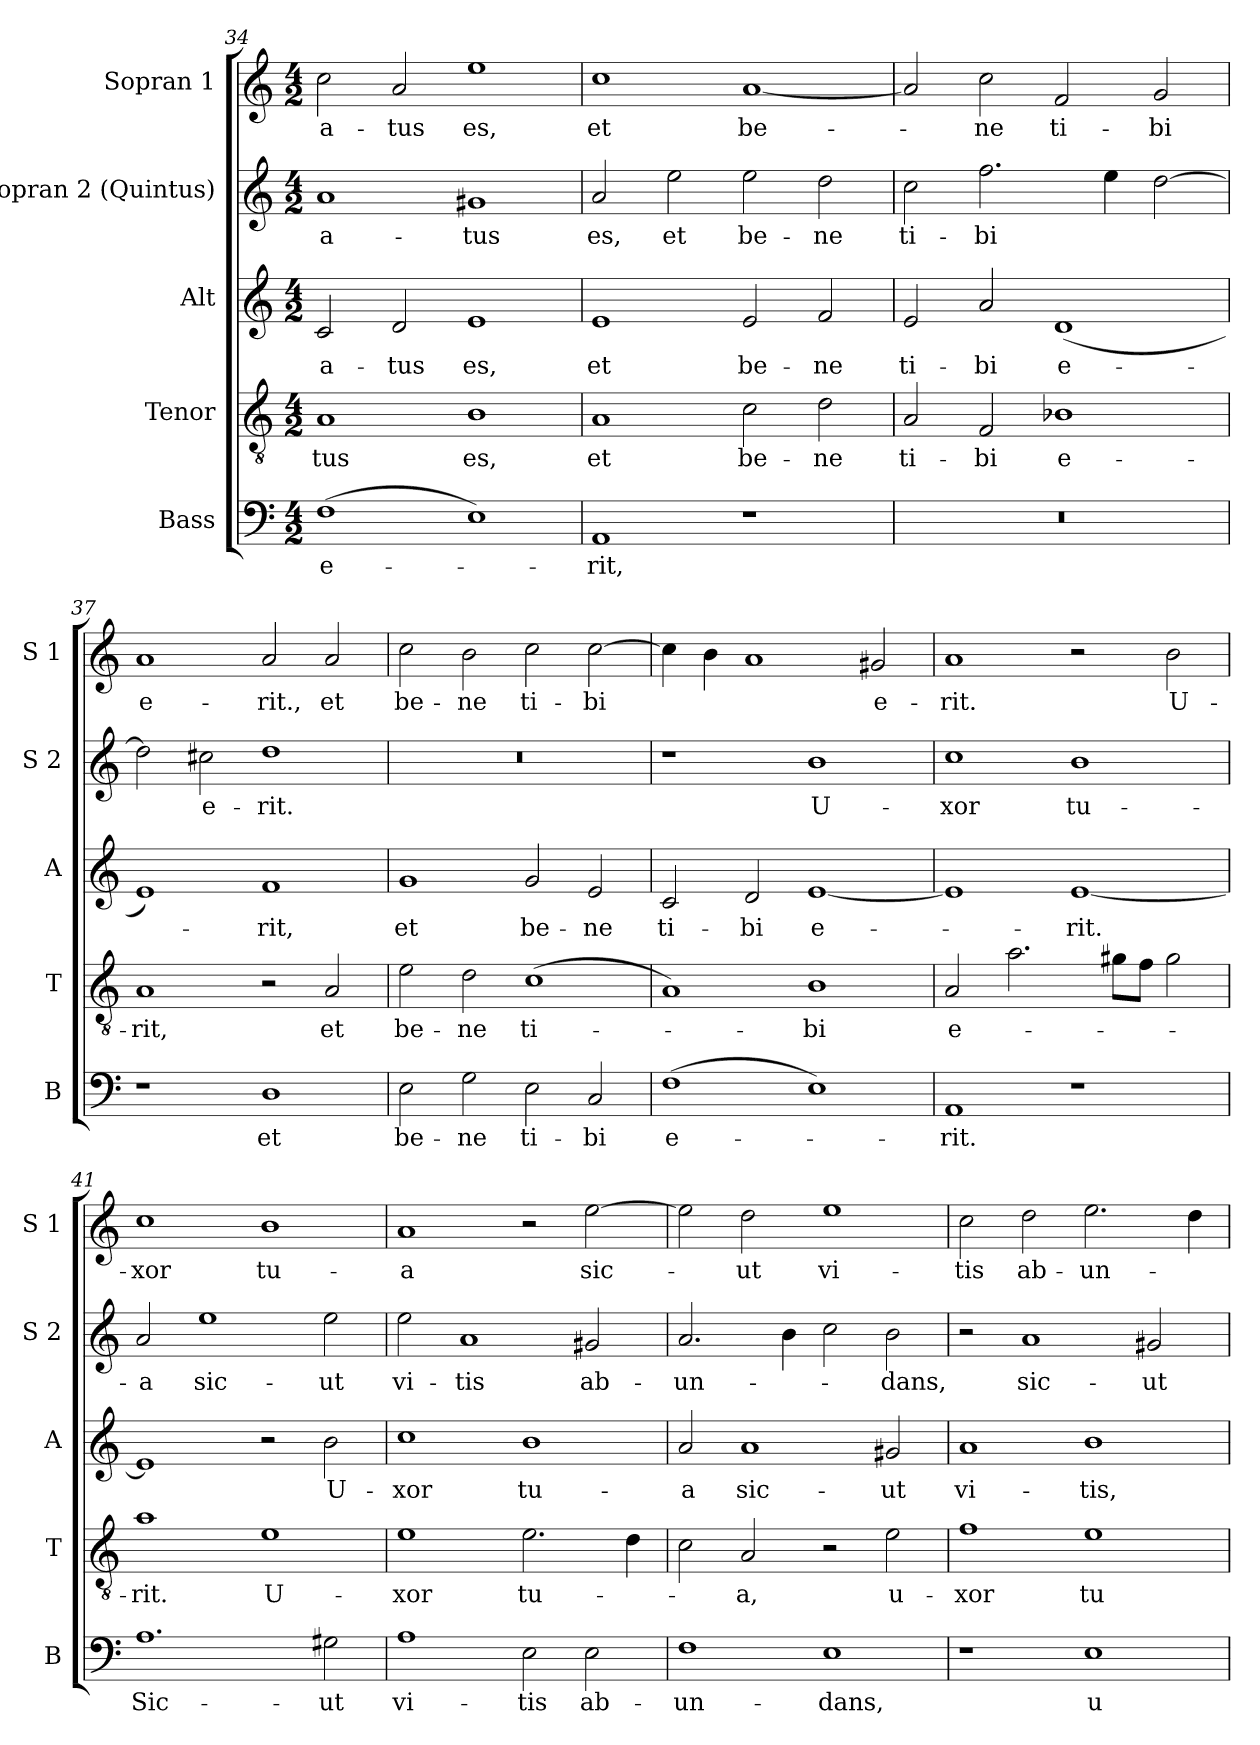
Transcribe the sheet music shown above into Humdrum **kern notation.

**kern	**text	**kern	**text	**kern	**text	**kern	**text	**kern	**text
*part5	*part5	*part4	*part4	*part3	*part3	*part2	*part2	*part1	*part1
*staff5	*staff5	*staff4	*staff4	*staff3	*staff3	*staff2	*staff2	*staff1	*staff1
*I"Bass	*	*I"Tenor	*	*I"Alt	*	*I"Sopran 2 (Quintus)	*	*I"Sopran 1	*
*I'B	*	*I'T	*	*I'A	*	*I'S 2	*	*I'S 1	*
*clefF4	*	*clefGv2	*	*clefG2	*	*clefG2	*	*clefG2	*
*k[]	*	*k[]	*	*k[]	*	*k[]	*	*k[]	*
*M4/2	*	*M4/2	*	*M4/2	*	*M4/2	*	*M4/2	*
=34	=34	=34	=34	=34	=34	=34	=34	=34	=34
(1F	e-	1A	-tus	2c/	-a-	1a	-a-	2cc\	-a-
.	.	.	.	2d/	-tus	.	.	2a/	-tus
1E)	.	1B	es,	1e	es,	1g#X	-tus	1ee	es,
=35	=35	=35	=35	=35	=35	=35	=35	=35	=35
1AA	-rit,	1A	et	1e	et	2a/	es,	1cc	et
.	.	.	.	.	.	2ee\	et	.	.
1r	.	2c\	be-	2e/	be-	2ee\	be-	[1a	be-
.	.	2d\	-ne	2f/	-ne	2dd\	-ne	.	.
!!LO:LB:g=z
=36	=36	=36	=36	=36	=36	=36	=36	=36	=36
0r	.	2A/	ti-	2e/	ti-	2cc\	ti-	2a/]	.
.	.	2F/	-bi	2a/	-bi	2.ff\	-bi	2cc\	-ne
.	.	1B-X	e-	(1d	e-	.	.	2f/	ti-
.	.	.	.	.	.	4ee\	.	.	.
.	.	.	.	.	.	[2dd\	.	2g/	-bi
=37	=37	=37	=37	=37	=37	=37	=37	=37	=37
1r	.	1A	-rit,	1e)	.	2dd\]	.	1a	e-
.	.	.	.	.	.	2cc#X\	e-	.	.
1D	et	2r	.	1f	-rit,	1dd	-rit.	2a/	-rit.,
.	.	2A/	et	.	.	.	.	2a/	et
=38	=38	=38	=38	=38	=38	=38	=38	=38	=38
2E\	be-	2e\	be-	1g	et	0r	.	2cc\	be-
2G\	-ne	2d\	-ne	.	.	.	.	2b\	-ne
2E\	ti-	(1c	ti-	2g/	be-	.	.	2cc\	ti-
2C/	-bi	.	.	2e/	-ne	.	.	[2cc\	-bi
=39	=39	=39	=39	=39	=39	=39	=39	=39	=39
(1F	e-	1A)	.	2c/	ti-	1r	.	4cc\]	.
.	.	.	.	.	.	.	.	4b\	.
.	.	.	.	2d/	-bi	.	.	1a	.
1E)	.	1B	-bi	[1e	e-	1b	U-	.	.
.	.	.	.	.	.	.	.	2g#X/	e-
=40	=40	=40	=40	=40	=40	=40	=40	=40	=40
1AA	-rit.	2A/	e-	1e]	.	1cc	-xor	1a	-rit.
.	.	2.a\	.	.	.	.	.	.	.
1r	.	.	.	[1e	-rit.	1b	tu-	2r	.
.	.	8g#X\L	.	.	.	.	.	.	.
.	.	8f\J	.	.	.	.	.	.	.
.	.	2g#\	.	.	.	.	.	2b\	U-
!!LO:LB:g=z
=41	=41	=41	=41	=41	=41	=41	=41	=41	=41
1.A	Sic-	1a	-rit.	1e]	.	2a/	-a	1cc	-xor
.	.	.	.	.	.	1ee	sic-	.	.
.	.	1e	U-	2r	.	.	.	1b	tu-
2G#X\	-ut	.	.	2b\	U-	2ee\	-ut	.	.
=42	=42	=42	=42	=42	=42	=42	=42	=42	=42
1A	vi-	1e	-xor	1cc	-xor	2ee\	vi-	1a	-a
.	.	.	.	.	.	1a	-tis	.	.
2E\	-tis	2.e\	tu-	1b	tu-	.	.	2r	.
2E\	ab-	.	.	.	.	2g#X/	ab-	[2ee\	sic-
.	.	4d\	.	.	.	.	.	.	.
=43	=43	=43	=43	=43	=43	=43	=43	=43	=43
1F	-un-	2c\	.	2a/	-a	2.a/	-un-	2ee\]	.
.	.	2A/	-a,	1a	sic-	.	.	2dd\	-ut
.	.	.	.	.	.	4b\	.	.	.
1E	-dans,	2r	.	.	.	2cc\	.	1ee	vi-
.	.	2e\	u-	2g#X/	-ut	2b\	-dans,	.	.
=44	=44	=44	=44	=44	=44	=44	=44	=44	=44
1r	.	1f	-xor	1a	vi-	2r	.	2cc\	-tis
.	.	.	.	.	.	1a	sic-	2dd\	ab-
1E	u-	1e	tu-	1b	-tis,	.	.	2.ee\	-un-
.	.	.	.	.	.	2g#X/	-ut	.	.
.	.	.	.	.	.	.	.	4dd\	.
=	=	=	=	=	=	=	=	=	=
*-	*-	*-	*-	*-	*-	*-	*-	*-	*-
